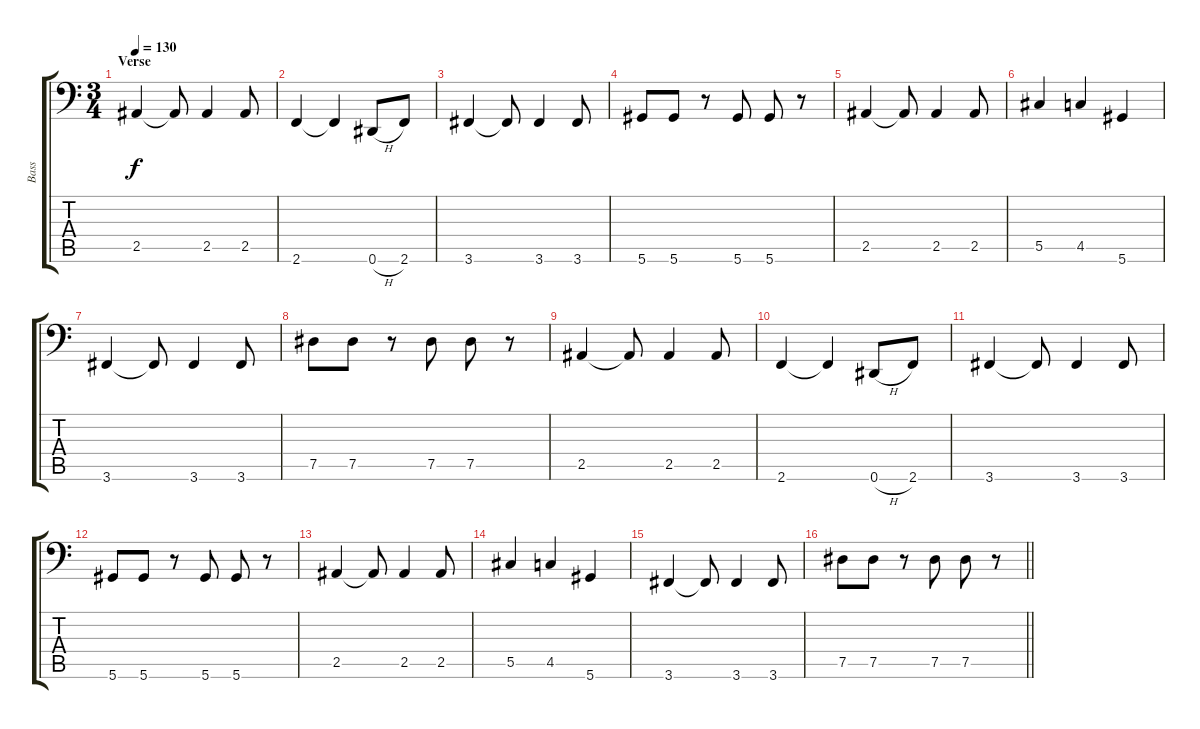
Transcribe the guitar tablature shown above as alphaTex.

\track ("Bass" "Bass") {instrument electricbassfinger}
\staff {score tabs}
\tuning (Eb3 Bb2 Gb2 Db2 Ab1 Eb1) {hide}
\ts (3 4)
\section ("" "Verse")
\tempo 130
\clef f4
\ks c
2.5.4{dy f} 2.5{t}.8 2.5.4 2.5.8 |
2.6.4 2.6{t}.4 0.6{h}.8 2.6.8 |
3.6.4 3.6{t}.8 3.6.4 3.6.8 |
5.6.8 5.6.8 r.8 5.6.8 5.6.8 r.8 |
2.5.4 2.5{t}.8 2.5.4 2.5.8 |
5.5.4 4.5.4 5.6.4 |
3.6.4 3.6{t}.8 3.6.4 3.6.8 |
7.5.8 7.5.8 r.8 7.5.8 7.5.8 r.8 |
2.5.4 2.5{t}.8 2.5.4 2.5.8 |
2.6.4 2.6{t}.4 0.6{h}.8 2.6.8 |
3.6.4 3.6{t}.8 3.6.4 3.6.8 |
5.6.8 5.6.8 r.8 5.6.8 5.6.8 r.8 |
2.5.4 2.5{t}.8 2.5.4 2.5.8 |
5.5.4 4.5.4 5.6.4 |
3.6.4 3.6{t}.8 3.6.4 3.6.8 |
\barLineRight lightlight
7.5.8 7.5.8 r.8 7.5.8 7.5.8 r.8
